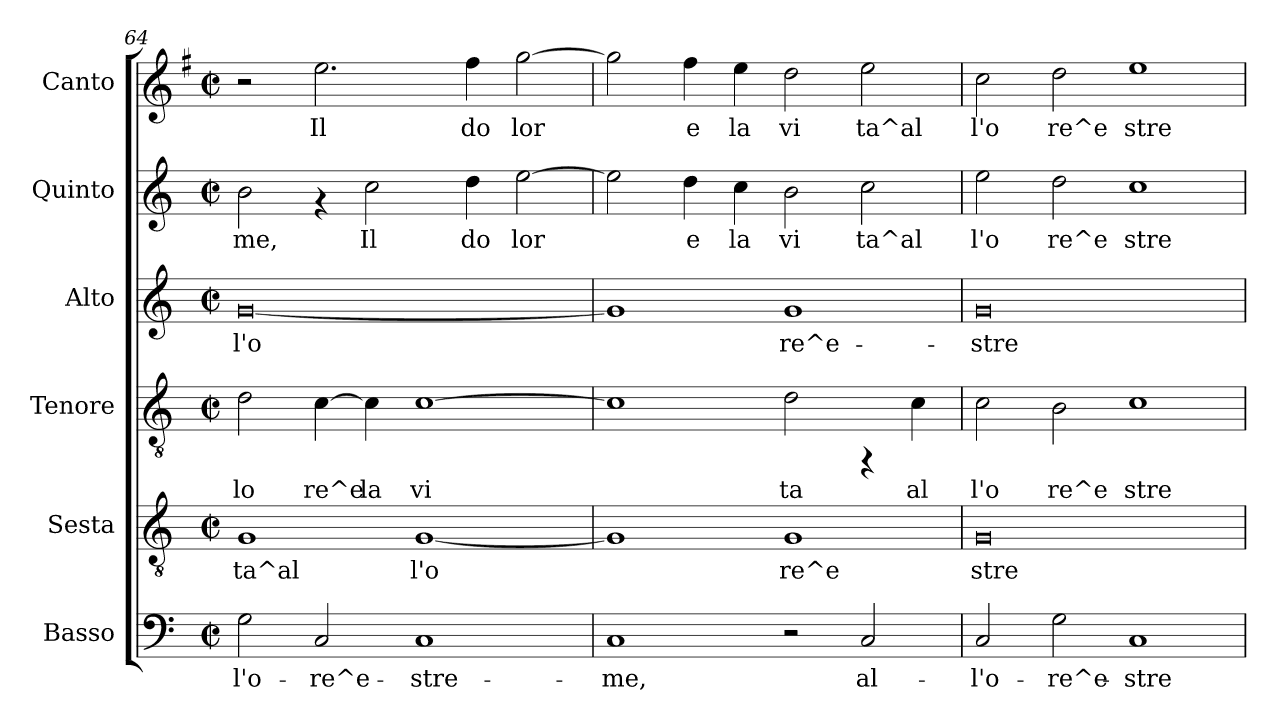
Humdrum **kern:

**kern	**text	**kern	**text	**kern	**text	**kern	**text	**kern	**text	**kern	**text
*part6	*part6	*part5	*part5	*part4	*part4	*part3	*part3	*part2	*part2	*part1	*part1
*staff6	*staff6	*staff5	*staff5	*staff4	*staff4	*staff3	*staff3	*staff2	*staff2	*staff1	*staff1
*I"Basso	*	*I"Sesta	*	*I"Tenore	*	*I"Alto	*	*I"Quinto	*	*I"Canto	*
*clefF4	*	*clefGv2	*	*clefGv2	*	*clefG2	*	*clefG2	*	*clefG2	*
*	*	*	*	*	*	*	*	*	*	*ITrd-3c-5	*
*k[]	*	*k[]	*	*k[]	*	*k[]	*	*k[]	*	*k[]	*
*C:	*	*C:	*	*C:	*	*C:	*	*C:	*	*C:	*
*M2/2	*	*M2/2	*	*M2/2	*	*M2/2	*	*M2/2	*	*M2/2	*
*met(c|)	*	*met(c|)	*	*met(c|)	*	*met(c|)	*	*met(c|)	*	*met(c|)	*
=64	=64	=64	=64	=64	=64	=64	=64	=64	=64	=64	=64
!	!LO:LY:b:cj	!	!LO:LY:b:cj	!	!LO:LY:b:cj	!	!LO:LY:b:cj	!	!LO:LY:b:cj	!	!
2G\	-l'o-	1G	ta^al	2d\	lo	[<0g	-l'o-	2b\	me,	2r	.
!	!LO:LY:b:cj	!	!	!	!LO:LY:b:cj	!	!	!	!	!	!LO:LY:b:cj
2C/	-re^e-	.	.	[<4c\	re^e	.	.	4rf	.	2.aa\	Il
!	!	!	!	!	!LO:LY:b:cj	!	!	!	!LO:LY:b:cj	!	!
.	.	.	.	4c\]	la	.	.	2cc\	Il	.	.
!	!LO:LY:b:cj	!	!LO:LY:b:cj	!	!LO:LY:b:cj	!	!	!	!	!	!
1C	-stre-	[<1G	l'o	[>1c	vi	.	.	.	.	.	.
!	!	!	!	!	!	!	!	!	!LO:LY:b:cj	!	!LO:LY:b:cj
.	.	.	.	.	.	.	.	4dd\	do	4bb\	do
!	!	!	!	!	!	!	!	!	!LO:LY:b:cj	!	!LO:LY:b:cj
.	.	.	.	.	.	.	.	[>2ee\	lor	[>2ccc\	lor
=65	=65	=65	=65	=65	=65	=65	=65	=65	=65	=65	=65
!	!LO:LY:b:cj	!	!LO:LY:b:cj	!	!LO:LY:b:cj	!	!LO:LY:b:cj	!	!LO:LY:b:cj	!	!LO:LY:b:cj
1C	-me,	1G]	.	1c]	.	1g]	--	2ee\]	.	2ccc\]	.
!	!	!	!	!	!	!	!	!	!LO:LY:b:cj	!	!LO:LY:b:cj
.	.	.	.	.	.	.	.	4dd\	e	4bb\	e
!	!	!	!	!	!	!	!	!	!LO:LY:b:cj	!	!LO:LY:b:cj
.	.	.	.	.	.	.	.	4cc\	la	4aa\	la
!	!	!	!LO:LY:b:cj	!	!LO:LY:b:cj	!	!LO:LY:b:cj	!	!LO:LY:b:cj	!	!LO:LY:b:cj
2r	.	1G	re^e	2d\	ta	1g	-re^e-	2b\	vi	2gg\	vi
!	!LO:LY:b:cj	!	!	!	!	!	!	!	!LO:LY:b:cj	!	!LO:LY:b:cj
2C/	al-	.	.	4rFF	.	.	.	2cc\	ta^al	2aa\	ta^al
!	!	!	!	!	!LO:LY:b:cj	!	!	!	!	!	!
.	.	.	.	4c\	al	.	.	.	.	.	.
=66	=66	=66	=66	=66	=66	=66	=66	=66	=66	=66	=66
!	!LO:LY:b:cj	!	!LO:LY:b:cj	!	!LO:LY:b:cj	!	!LO:LY:b:cj	!	!LO:LY:b:cj	!	!LO:LY:b:cj
2C/	-l'o-	0G	stre	2c\	l'o	0g	-stre-	2ee\	l'o	2ff\	l'o
!	!LO:LY:b:cj	!	!	!	!LO:LY:b:cj	!	!	!	!LO:LY:b:cj	!	!LO:LY:b:cj
2G\	-re^e-	.	.	2B\	re^e	.	.	2dd\	re^e	2gg\	re^e
!	!LO:LY:b:cj	!	!	!	!LO:LY:b:cj	!	!	!	!LO:LY:b:cj	!	!LO:LY:b:cj
1C	-stre-	.	.	1c	stre	.	.	1cc	stre	1aa	stre
=	=	=	=	=	=	=	=	=	=	=	=
*-	*-	*-	*-	*-	*-	*-	*-	*-	*-	*-	*-
